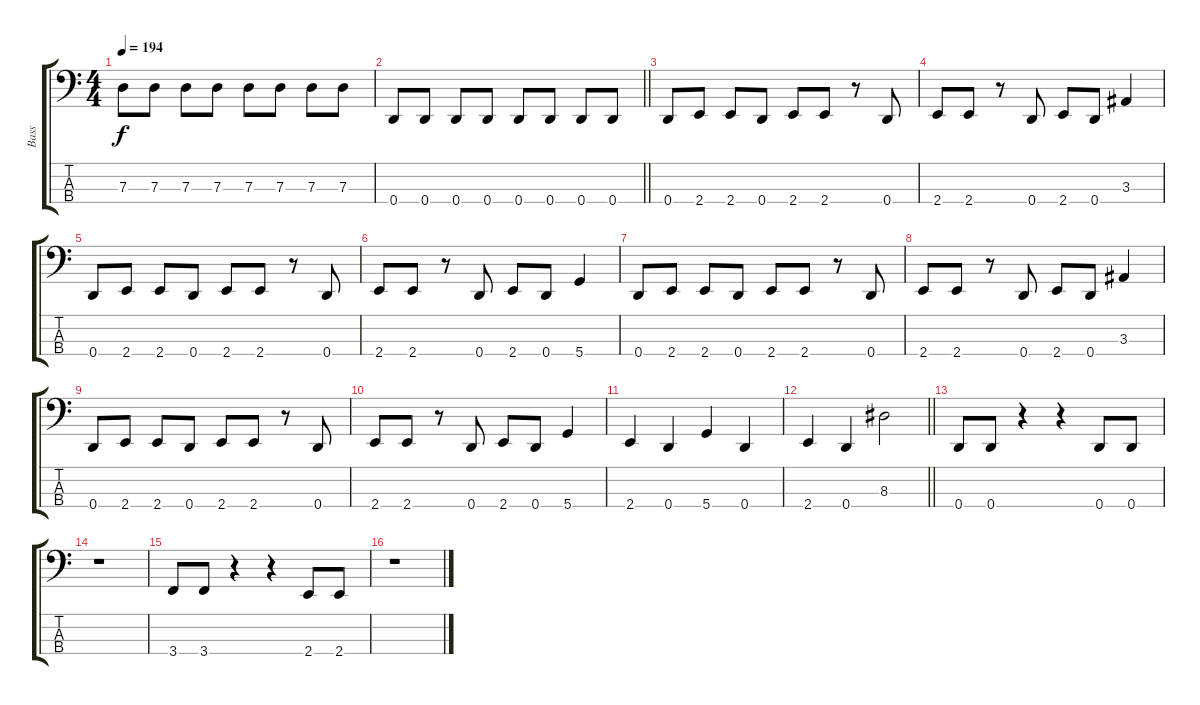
\track ("Bass" "Bass") {instrument electricbasspick}
\staff {score tabs}
\tuning (F2 C2 G1 D1) {hide}
\ts (4 4)
\tempo 194
\clef f4
\ks c
7.3.8{dy f} 7.3.8 7.3.8 7.3.8 7.3.8 7.3.8 7.3.8 7.3.8 |
\barLineRight lightlight
0.4.8 0.4.8 0.4.8 0.4.8 0.4.8 0.4.8 0.4.8 0.4.8 |
0.4.8 2.4.8 2.4.8 0.4.8 2.4.8 2.4.8 r.8 0.4.8 |
2.4.8 2.4.8 r.8 0.4.8 2.4.8 0.4.8 3.3.4 |
0.4.8 2.4.8 2.4.8 0.4.8 2.4.8 2.4.8 r.8 0.4.8 |
2.4.8 2.4.8 r.8 0.4.8 2.4.8 0.4.8 5.4.4 |
0.4.8 2.4.8 2.4.8 0.4.8 2.4.8 2.4.8 r.8 0.4.8 |
2.4.8 2.4.8 r.8 0.4.8 2.4.8 0.4.8 3.3.4 |
0.4.8 2.4.8 2.4.8 0.4.8 2.4.8 2.4.8 r.8 0.4.8 |
2.4.8 2.4.8 r.8 0.4.8 2.4.8 0.4.8 5.4.4 |
2.4.4 0.4.4 5.4.4 0.4.4 |
\barLineRight lightlight
2.4.4 0.4.4 8.3.2 |
0.4.8 0.4.8 r.4 r.4 0.4.8 0.4.8 |
r.1 |
3.4.8 3.4.8 r.4 r.4 2.4.8 2.4.8 |
r.1
